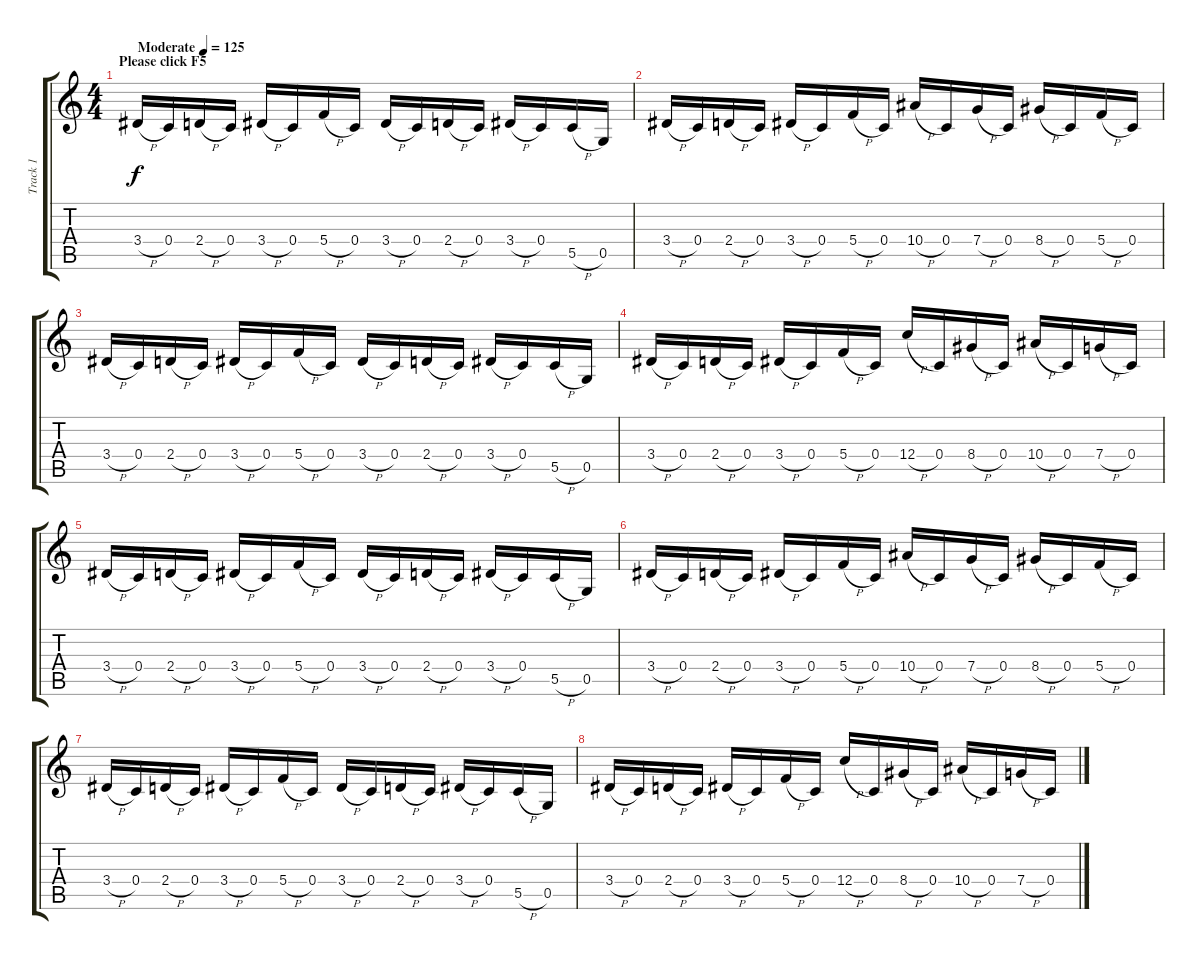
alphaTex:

\track ("Track 1" "Track 1") {instrument distortionguitar}
\staff {score tabs}
\tuning (D4 A3 F3 C3 G2 C2) {hide}
\ts (4 4)
\section ("" "Please click F5")
\tempo (125 "Moderate")
\clef g2
\ks c
3.4{h}.16{dy f instrument distortionguitar} 0.4.16 2.4{h}.16 0.4.16 3.4{h}.16 0.4.16 5.4{h}.16 0.4.16 3.4{h}.16 0.4.16 2.4{h}.16 0.4.16 3.4{h}.16 0.4.16 5.5{h}.16 0.5.16 |
3.4{h}.16 0.4.16 2.4{h}.16 0.4.16 3.4{h}.16 0.4.16 5.4{h}.16 0.4.16 10.4{h}.16 0.4.16 7.4{h}.16 0.4.16 8.4{h}.16 0.4.16 5.4{h}.16 0.4.16 |
3.4{h}.16 0.4.16 2.4{h}.16 0.4.16 3.4{h}.16 0.4.16 5.4{h}.16 0.4.16 3.4{h}.16 0.4.16 2.4{h}.16 0.4.16 3.4{h}.16 0.4.16 5.5{h}.16 0.5.16 |
3.4{h}.16 0.4.16 2.4{h}.16 0.4.16 3.4{h}.16 0.4.16 5.4{h}.16 0.4.16 12.4{h}.16 0.4.16 8.4{h}.16 0.4.16 10.4{h}.16 0.4.16 7.4{h}.16 0.4.16 |
3.4{h}.16 0.4.16 2.4{h}.16 0.4.16 3.4{h}.16 0.4.16 5.4{h}.16 0.4.16 3.4{h}.16 0.4.16 2.4{h}.16 0.4.16 3.4{h}.16 0.4.16 5.5{h}.16 0.5.16 |
3.4{h}.16 0.4.16 2.4{h}.16 0.4.16 3.4{h}.16 0.4.16 5.4{h}.16 0.4.16 10.4{h}.16 0.4.16 7.4{h}.16 0.4.16 8.4{h}.16 0.4.16 5.4{h}.16 0.4.16 |
3.4{h}.16 0.4.16 2.4{h}.16 0.4.16 3.4{h}.16 0.4.16 5.4{h}.16 0.4.16 3.4{h}.16 0.4.16 2.4{h}.16 0.4.16 3.4{h}.16 0.4.16 5.5{h}.16 0.5.16 |
3.4{h}.16 0.4.16 2.4{h}.16 0.4.16 3.4{h}.16 0.4.16 5.4{h}.16 0.4.16 12.4{h}.16 0.4.16 8.4{h}.16 0.4.16 10.4{h}.16 0.4.16 7.4{h}.16 0.4.16
